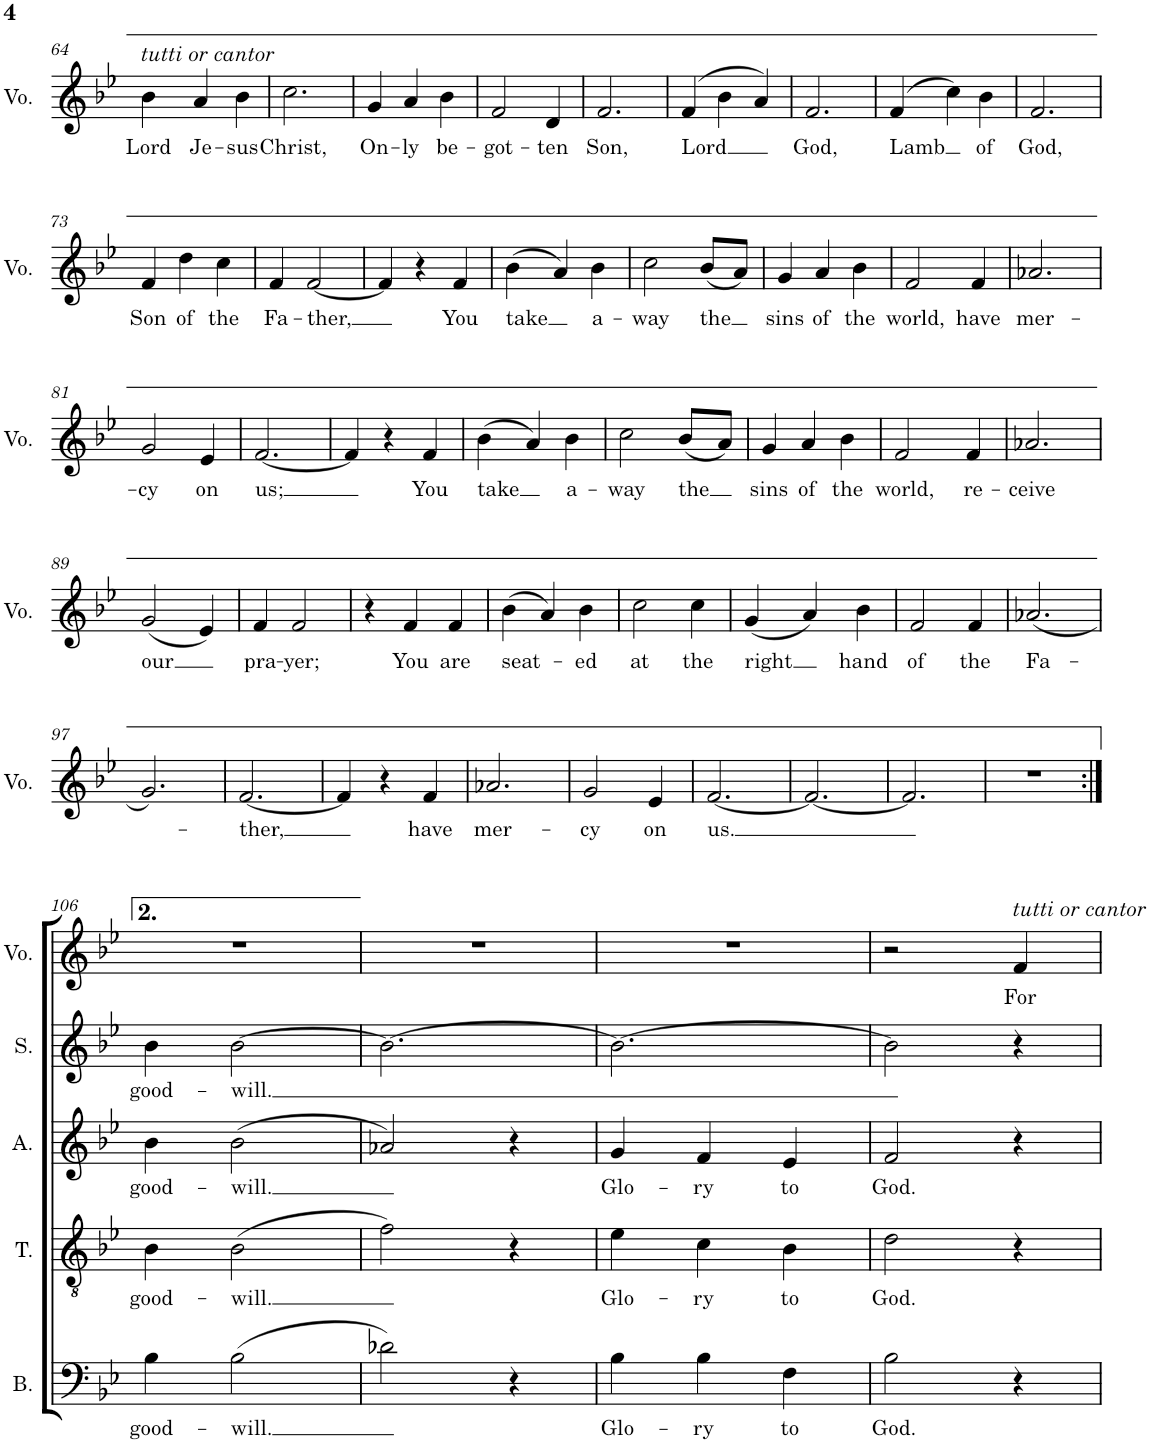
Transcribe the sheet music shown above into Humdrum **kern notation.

**kern	**text	**kern	**text	**kern	**text	**kern	**text	**kern	**text
*part5	*part5	*part4	*part4	*part3	*part3	*part2	*part2	*part1	*part1
*staff5	*staff5	*staff4	*staff4	*staff3	*staff3	*staff2	*staff2	*staff1	*staff1
*I"Bass	*	*I"Tenor	*	*I"Alto	*	*I"Soprano	*	*I"Voice	*
*I'B.	*	*I'T.	*	*I'A.	*	*I'S.	*	*I'Vo.	*
!!LO:PB:g=z
*clefF4	*	*clefGv2	*	*clefG2	*	*clefG2	*	*clefG2	*
*k[b-e-]	*	*k[b-e-]	*	*k[b-e-]	*	*k[b-e-]	*	*k[b-e-]	*
*M3/4	*	*M3/4	*	*M3/4	*	*M3/4	*	*M3/4	*
=64	=64	=64	=64	=64	=64	=64	=64	=64	=64
!	!	!	!	!	!	!	!	!LO:TX:a:i:t=tutti or cantor	!
!	!	!	!	!	!	!	!	!	!LO:LY:b
2.r	.	2.r	.	2.r	.	2.r	.	4b-\	Lord
!	!	!	!	!	!	!	!	!	!LO:LY:b
.	.	.	.	.	.	.	.	4a/	Je-
!	!	!	!	!	!	!	!	!	!LO:LY:b
.	.	.	.	.	.	.	.	4b-\	-sus
=65	=65	=65	=65	=65	=65	=65	=65	=65	=65
!	!	!	!	!	!	!	!	!	!LO:LY:b
2.r	.	2.r	.	2.r	.	2.r	.	2.cc\	Christ,
=66	=66	=66	=66	=66	=66	=66	=66	=66	=66
!	!	!	!	!	!	!	!	!	!LO:LY:b
2.r	.	2.r	.	2.r	.	2.r	.	4g/	On-
!	!	!	!	!	!	!	!	!	!LO:LY:b
.	.	.	.	.	.	.	.	4a/	-ly
!	!	!	!	!	!	!	!	!	!LO:LY:b
.	.	.	.	.	.	.	.	4b-\	be-
=67	=67	=67	=67	=67	=67	=67	=67	=67	=67
!	!	!	!	!	!	!	!	!	!LO:LY:b
2.r	.	2.r	.	2.r	.	2.r	.	2f/	-got-
!	!	!	!	!	!	!	!	!	!LO:LY:b
.	.	.	.	.	.	.	.	4d/	-ten
=68	=68	=68	=68	=68	=68	=68	=68	=68	=68
!	!	!	!	!	!	!	!	!	!LO:LY:b
2.r	.	2.r	.	2.r	.	2.r	.	2.f/	Son,
=69	=69	=69	=69	=69	=69	=69	=69	=69	=69
!	!	!	!	!	!	!	!	!	!LO:LY:b
2.r	.	2.r	.	2.r	.	2.r	.	(4f/	Lord
.	.	.	.	.	.	.	.	4b-\	.
.	.	.	.	.	.	.	.	4a/)	.
=70	=70	=70	=70	=70	=70	=70	=70	=70	=70
!	!	!	!	!	!	!	!	!	!LO:LY:b
2.r	.	2.r	.	2.r	.	2.r	.	2.f/	God,
=71	=71	=71	=71	=71	=71	=71	=71	=71	=71
!	!	!	!	!	!	!	!	!	!LO:LY:b
2.r	.	2.r	.	2.r	.	2.r	.	(4f/	Lamb
.	.	.	.	.	.	.	.	4cc\)	.
!	!	!	!	!	!	!	!	!	!LO:LY:b
.	.	.	.	.	.	.	.	4b-\	of
=72	=72	=72	=72	=72	=72	=72	=72	=72	=72
!	!	!	!	!	!	!	!	!	!LO:LY:b
2.r	.	2.r	.	2.r	.	2.r	.	2.f/	God,
!!LO:LB:g=z
=73	=73	=73	=73	=73	=73	=73	=73	=73	=73
!	!	!	!	!	!	!	!	!	!LO:LY:b
2.r	.	2.r	.	2.r	.	2.r	.	4f/	Son
!	!	!	!	!	!	!	!	!	!LO:LY:b
.	.	.	.	.	.	.	.	4dd\	of
!	!	!	!	!	!	!	!	!	!LO:LY:b
.	.	.	.	.	.	.	.	4cc\	the
=74	=74	=74	=74	=74	=74	=74	=74	=74	=74
!	!	!	!	!	!	!	!	!	!LO:LY:b
2.r	.	2.r	.	2.r	.	2.r	.	4f/	Fa-
!	!	!	!	!	!	!	!	!	!LO:LY:b
.	.	.	.	.	.	.	.	[2f/	-ther,
=75	=75	=75	=75	=75	=75	=75	=75	=75	=75
2.r	.	2.r	.	2.r	.	2.r	.	4f/]	.
.	.	.	.	.	.	.	.	4r	.
!	!	!	!	!	!	!	!	!	!LO:LY:b
.	.	.	.	.	.	.	.	4f/	You
=76	=76	=76	=76	=76	=76	=76	=76	=76	=76
!	!	!	!	!	!	!	!	!	!LO:LY:b
2.r	.	2.r	.	2.r	.	2.r	.	(4b-\	take
.	.	.	.	.	.	.	.	4a/)	.
!	!	!	!	!	!	!	!	!	!LO:LY:b
.	.	.	.	.	.	.	.	4b-\	a-
=77	=77	=77	=77	=77	=77	=77	=77	=77	=77
!	!	!	!	!	!	!	!	!	!LO:LY:b
2.r	.	2.r	.	2.r	.	2.r	.	2cc\	-way
!	!	!	!	!	!	!	!	!	!LO:LY:b
.	.	.	.	.	.	.	.	(8b-/L	the
.	.	.	.	.	.	.	.	8a/J)	.
=78	=78	=78	=78	=78	=78	=78	=78	=78	=78
!	!	!	!	!	!	!	!	!	!LO:LY:b
2.r	.	2.r	.	2.r	.	2.r	.	4g/	sins
!	!	!	!	!	!	!	!	!	!LO:LY:b
.	.	.	.	.	.	.	.	4a/	of
!	!	!	!	!	!	!	!	!	!LO:LY:b
.	.	.	.	.	.	.	.	4b-\	the
=79	=79	=79	=79	=79	=79	=79	=79	=79	=79
!	!	!	!	!	!	!	!	!	!LO:LY:b
2.r	.	2.r	.	2.r	.	2.r	.	2f/	world,
!	!	!	!	!	!	!	!	!	!LO:LY:b
.	.	.	.	.	.	.	.	4f/	have
=80	=80	=80	=80	=80	=80	=80	=80	=80	=80
!	!	!	!	!	!	!	!	!	!LO:LY:b
2.r	.	2.r	.	2.r	.	2.r	.	2.a-X/	mer-
!!LO:LB:g=z
=81	=81	=81	=81	=81	=81	=81	=81	=81	=81
!	!	!	!	!	!	!	!	!	!LO:LY:b
2.r	.	2.r	.	2.r	.	2.r	.	2g/	-cy
!	!	!	!	!	!	!	!	!	!LO:LY:b
.	.	.	.	.	.	.	.	4e-/	on
=82	=82	=82	=82	=82	=82	=82	=82	=82	=82
!	!	!	!	!	!	!	!	!	!LO:LY:b
2.r	.	2.r	.	2.r	.	2.r	.	[2.f/	us;
=83	=83	=83	=83	=83	=83	=83	=83	=83	=83
2.r	.	2.r	.	2.r	.	2.r	.	4f/]	.
.	.	.	.	.	.	.	.	4r	.
!	!	!	!	!	!	!	!	!	!LO:LY:b
.	.	.	.	.	.	.	.	4f/	You
=84	=84	=84	=84	=84	=84	=84	=84	=84	=84
!	!	!	!	!	!	!	!	!	!LO:LY:b
2.r	.	2.r	.	2.r	.	2.r	.	(4b-\	take
.	.	.	.	.	.	.	.	4a/)	.
!	!	!	!	!	!	!	!	!	!LO:LY:b
.	.	.	.	.	.	.	.	4b-\	a-
=85	=85	=85	=85	=85	=85	=85	=85	=85	=85
!	!	!	!	!	!	!	!	!	!LO:LY:b
2.r	.	2.r	.	2.r	.	2.r	.	2cc\	-way
!	!	!	!	!	!	!	!	!	!LO:LY:b
.	.	.	.	.	.	.	.	(8b-/L	the
.	.	.	.	.	.	.	.	8a/J)	.
=86	=86	=86	=86	=86	=86	=86	=86	=86	=86
!	!	!	!	!	!	!	!	!	!LO:LY:b
2.r	.	2.r	.	2.r	.	2.r	.	4g/	sins
!	!	!	!	!	!	!	!	!	!LO:LY:b
.	.	.	.	.	.	.	.	4a/	of
!	!	!	!	!	!	!	!	!	!LO:LY:b
.	.	.	.	.	.	.	.	4b-\	the
=87	=87	=87	=87	=87	=87	=87	=87	=87	=87
!	!	!	!	!	!	!	!	!	!LO:LY:b
2.r	.	2.r	.	2.r	.	2.r	.	2f/	world,
!	!	!	!	!	!	!	!	!	!LO:LY:b
.	.	.	.	.	.	.	.	4f/	re-
=88	=88	=88	=88	=88	=88	=88	=88	=88	=88
!	!	!	!	!	!	!	!	!	!LO:LY:b
2.r	.	2.r	.	2.r	.	2.r	.	2.a-X/	-ceive
!!LO:LB:g=z
=89	=89	=89	=89	=89	=89	=89	=89	=89	=89
!	!	!	!	!	!	!	!	!	!LO:LY:b
2.r	.	2.r	.	2.r	.	2.r	.	(2g/	our
.	.	.	.	.	.	.	.	4e-/)	.
=90	=90	=90	=90	=90	=90	=90	=90	=90	=90
!	!	!	!	!	!	!	!	!	!LO:LY:b
2.r	.	2.r	.	2.r	.	2.r	.	4f/	pra-
!	!	!	!	!	!	!	!	!	!LO:LY:b
.	.	.	.	.	.	.	.	2f/	-yer;
=91	=91	=91	=91	=91	=91	=91	=91	=91	=91
2.r	.	2.r	.	2.r	.	2.r	.	4r	.
!	!	!	!	!	!	!	!	!	!LO:LY:b
.	.	.	.	.	.	.	.	4f/	You
!	!	!	!	!	!	!	!	!	!LO:LY:b
.	.	.	.	.	.	.	.	4f/	are
=92	=92	=92	=92	=92	=92	=92	=92	=92	=92
!	!	!	!	!	!	!	!	!	!LO:LY:b
2.r	.	2.r	.	2.r	.	2.r	.	(4b-\	seat-
.	.	.	.	.	.	.	.	4a/)	.
!	!	!	!	!	!	!	!	!	!LO:LY:b
.	.	.	.	.	.	.	.	4b-\	-ed
=93	=93	=93	=93	=93	=93	=93	=93	=93	=93
!	!	!	!	!	!	!	!	!	!LO:LY:b
2.r	.	2.r	.	2.r	.	2.r	.	2cc\	at
!	!	!	!	!	!	!	!	!	!LO:LY:b
.	.	.	.	.	.	.	.	4cc\	the
=94	=94	=94	=94	=94	=94	=94	=94	=94	=94
!	!	!	!	!	!	!	!	!	!LO:LY:b
2.r	.	2.r	.	2.r	.	2.r	.	(4g/	right
.	.	.	.	.	.	.	.	4a/)	.
!	!	!	!	!	!	!	!	!	!LO:LY:b
.	.	.	.	.	.	.	.	4b-\	hand
=95	=95	=95	=95	=95	=95	=95	=95	=95	=95
!	!	!	!	!	!	!	!	!	!LO:LY:b
2.r	.	2.r	.	2.r	.	2.r	.	2f/	of
!	!	!	!	!	!	!	!	!	!LO:LY:b
.	.	.	.	.	.	.	.	4f/	the
=96	=96	=96	=96	=96	=96	=96	=96	=96	=96
!	!	!	!	!	!	!	!	!	!LO:LY:b
2.r	.	2.r	.	2.r	.	2.r	.	(2.a-X/	Fa-
!!LO:LB:g=z
=97	=97	=97	=97	=97	=97	=97	=97	=97	=97
2.r	.	2.r	.	2.r	.	2.r	.	2.g/)	.
=98	=98	=98	=98	=98	=98	=98	=98	=98	=98
!	!	!	!	!	!	!	!	!	!LO:LY:b
2.r	.	2.r	.	2.r	.	2.r	.	[2.f/	-ther,
=99	=99	=99	=99	=99	=99	=99	=99	=99	=99
2.r	.	2.r	.	2.r	.	2.r	.	4f/]	.
.	.	.	.	.	.	.	.	4r	.
!	!	!	!	!	!	!	!	!	!LO:LY:b
.	.	.	.	.	.	.	.	4f/	have
=100	=100	=100	=100	=100	=100	=100	=100	=100	=100
!	!	!	!	!	!	!	!	!	!LO:LY:b
2.r	.	2.r	.	2.r	.	2.r	.	2.a-X/	mer-
=101	=101	=101	=101	=101	=101	=101	=101	=101	=101
!	!	!	!	!	!	!	!	!	!LO:LY:b
2.r	.	2.r	.	2.r	.	2.r	.	2g/	-cy
!	!	!	!	!	!	!	!	!	!LO:LY:b
.	.	.	.	.	.	.	.	4e-/	on
=102	=102	=102	=102	=102	=102	=102	=102	=102	=102
!	!	!	!	!	!	!	!	!	!LO:LY:b
2.r	.	2.r	.	2.r	.	2.r	.	[2.f/	us.
=103	=103	=103	=103	=103	=103	=103	=103	=103	=103
2.r	.	2.r	.	2.r	.	2.r	.	2.f/_	.
=104	=104	=104	=104	=104	=104	=104	=104	=104	=104
2.r	.	2.r	.	2.r	.	2.r	.	2.f/]	.
=105	=105	=105	=105	=105	=105	=105	=105	=105	=105
2.r	.	2.r	.	2.r	.	2.r	.	2.r	.
!!LO:LB:g=z
=106:|!	=106:|!	=106:|!	=106:|!	=106:|!	=106:|!	=106:|!	=106:|!	=106:|!	=106:|!
!	!LO:LY:b	!	!LO:LY:b	!	!LO:LY:b	!	!LO:LY:b	!	!
4B-\	good-	4B-\	good-	4b-\	good-	4b-\	good-	2.r	.
!	!LO:LY:b	!	!LO:LY:b	!	!LO:LY:b	!	!LO:LY:b	!	!
(2B-\	-will.	(2B-\	-will.	(2b-\	-will.	[2b-\	-will.	.	.
=107	=107	=107	=107	=107	=107	=107	=107	=107	=107
2d-X\)	.	2f\)	.	2a-X/)	.	2.b-\_	.	2.r	.
4r	.	4r	.	4r	.	.	.	.	.
=108	=108	=108	=108	=108	=108	=108	=108	=108	=108
!	!LO:LY:b	!	!LO:LY:b	!	!LO:LY:b	!	!	!	!
4B-\	Glo-	4e-\	Glo-	4g/	Glo-	2.b-\_	.	2.r	.
!	!LO:LY:b	!	!LO:LY:b	!	!LO:LY:b	!	!	!	!
4B-\	-ry	4c\	-ry	4f/	-ry	.	.	.	.
!	!LO:LY:b	!	!LO:LY:b	!	!LO:LY:b	!	!	!	!
4F\	to	4B-\	to	4e-/	to	.	.	.	.
=109	=109	=109	=109	=109	=109	=109	=109	=109	=109
!	!LO:LY:b	!	!LO:LY:b	!	!LO:LY:b	!	!	!	!
2B-\	God.	2d\	God.	2f/	God.	2b-\]	.	2r	.
!	!	!	!	!	!	!	!	!LO:TX:a:i:t=tutti or cantor	!
!	!	!	!	!	!	!	!	!	!LO:LY:b
4r	.	4r	.	4r	.	4r	.	4f/	For
=	=	=	=	=	=	=	=	=	=
*-	*-	*-	*-	*-	*-	*-	*-	*-	*-
